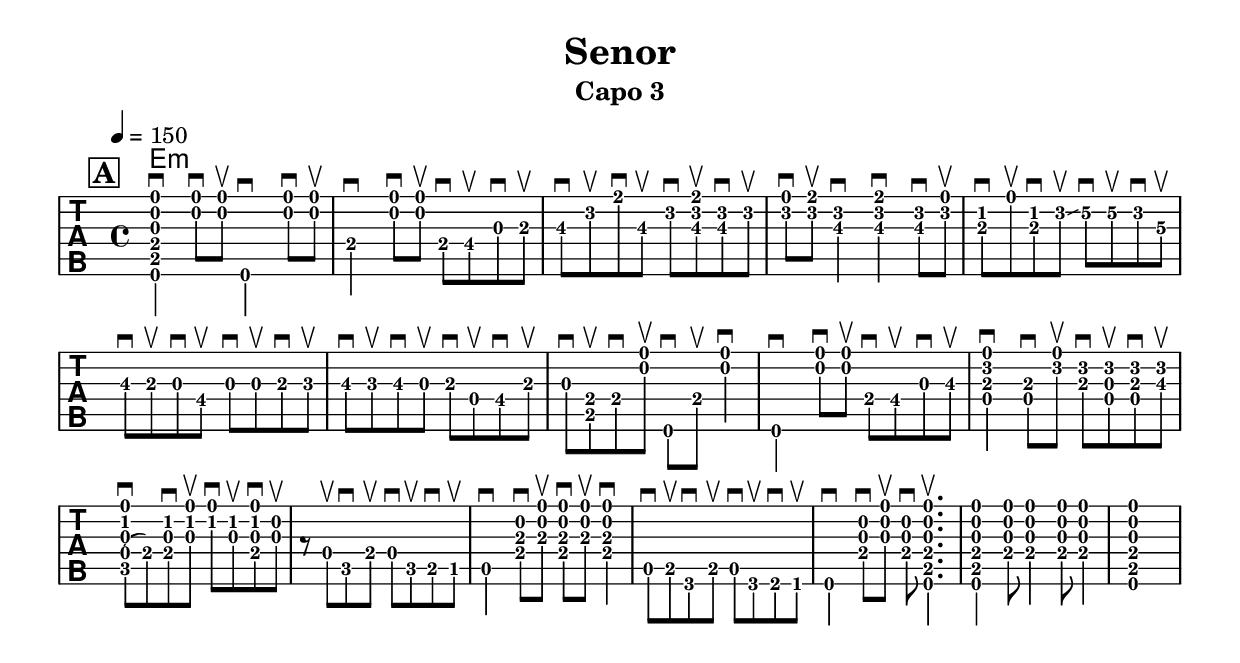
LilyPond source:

%
%
%
\version "2.24.3"
\include "english.ly"
\include "articulate.ly"
\header {
  title = "Senor"
  subtitle = "Capo 3"
  composer = ""
}

\layout {
  \context {
    \Score
    \omit BarNumber

  }
  indent = 0.0
  \override Voice.StringNumber.stencil = ##f
}

\include "predefined-guitar-fretboards.ly"

chord_music = {
  \time 4/4
  \chordmode  {
    e1:m 
  }
}

music = {
  \clef moderntab
  \key d \major
  \time 4/4
  \stemDown
  \relative c {
    \override Score.RehearsalMark.stencil =
    #(make-stencil-boxer 0.15 0.3 ly:text-interface::print)
    \mark \default
    \override Beam.concaveness = #10000
    \set TabStaff.minimumFret = #0
    <e, b' e g b e>4 \downbow  <b'' e>8 \downbow <b e>8 \upbow
    e,,4 \downbow <b'' e>8 \downbow <b e>8 \upbow |
    e,4 \downbow <b' e>8 \downbow <b e>8 \upbow e, \downbow fs \upbow g \downbow a \upbow |
    b\3 \downbow d \upbow fs \downbow b,\3 \upbow d \downbow <b d fs> \upbow <b d> \downbow d \upbow |
    <d e>8 \downbow <d fs>8 \upbow <b d>4 \downbow <b d fs>4 \downbow <b d>8 \downbow <d e>8 \upbow |
    <a c>8 \downbow  e'8 \upbow  <a, c>8 \downbow  d \upbow  \glissando e\2 \downbow e\2 \upbow d \downbow c\3 \upbow |
    b\3 \downbow a \upbow g \downbow fs \upbow g \downbow g \upbow a \downbow as \upbow |
    b\3 \downbow as\upbow b\3 \downbow g \upbow a \downbow d, \upbow fs \downbow a \upbow
    g \downbow <b, e> \upbow e \downbow <b' e> \upbow e,, \downbow e' \upbow <b' e>4 \downbow |
    e,,4 \downbow <b'' e>8 \downbow <b e>8 \upbow e, \downbow fs \upbow g \downbow b\3  \upbow |
    <d, a' d e>4 \downbow <d a'>8 \downbow <d' e>8 \upbow <a d>8 \downbow <d, g d'>8 \upbow  <d a' d>8  \downbow <b' d>8 \upbow |
    <c, d( g c e>8 \downbow e8) <e g c>8 \downbow  <g c e>8 \upbow <c e> \downbow <g c> \upbow <e g c e>8 \downbow <g b>8 \upbow |
    r8 d \upbow c \downbow e \upbow d \downbow c \upbow b \downbow as \upbow | a4 \downbow <e' a b>8 \downbow <a b e>8 \upbow <e a b e>8 \downbow <a b e>8 \upbow <e a b e>4 \downbow |
    a,8 \downbow b \upbow g \downbow b \upbow a \downbow g \upbow fs \downbow f \upbow |
    e4 \downbow  <e' g b>8 \downbow <g b e>8 \upbow <e g b>8 \downbow <e, b' e g b e>4. \upbow |
    <e b' e g b e>4 <e' g b e>8 <e g b e>4 <e g b e>8 <e g b e>4 |
    <e, b' e g b e>1
  }
}


<<
  \new ChordNames {
    \chord_music
  }

  \new TabStaff  {
    \tabFullNotation
    \clef moderntab
    \tempo  4 = 150

    \music
  }
>>

\score {
  \new Staff \with {midiInstrument = "acoustic guitar (nylon)"}
  \unfoldRepeats \articulate
  \music
  \midi {
    \tempo 4 = 160
  }
}


